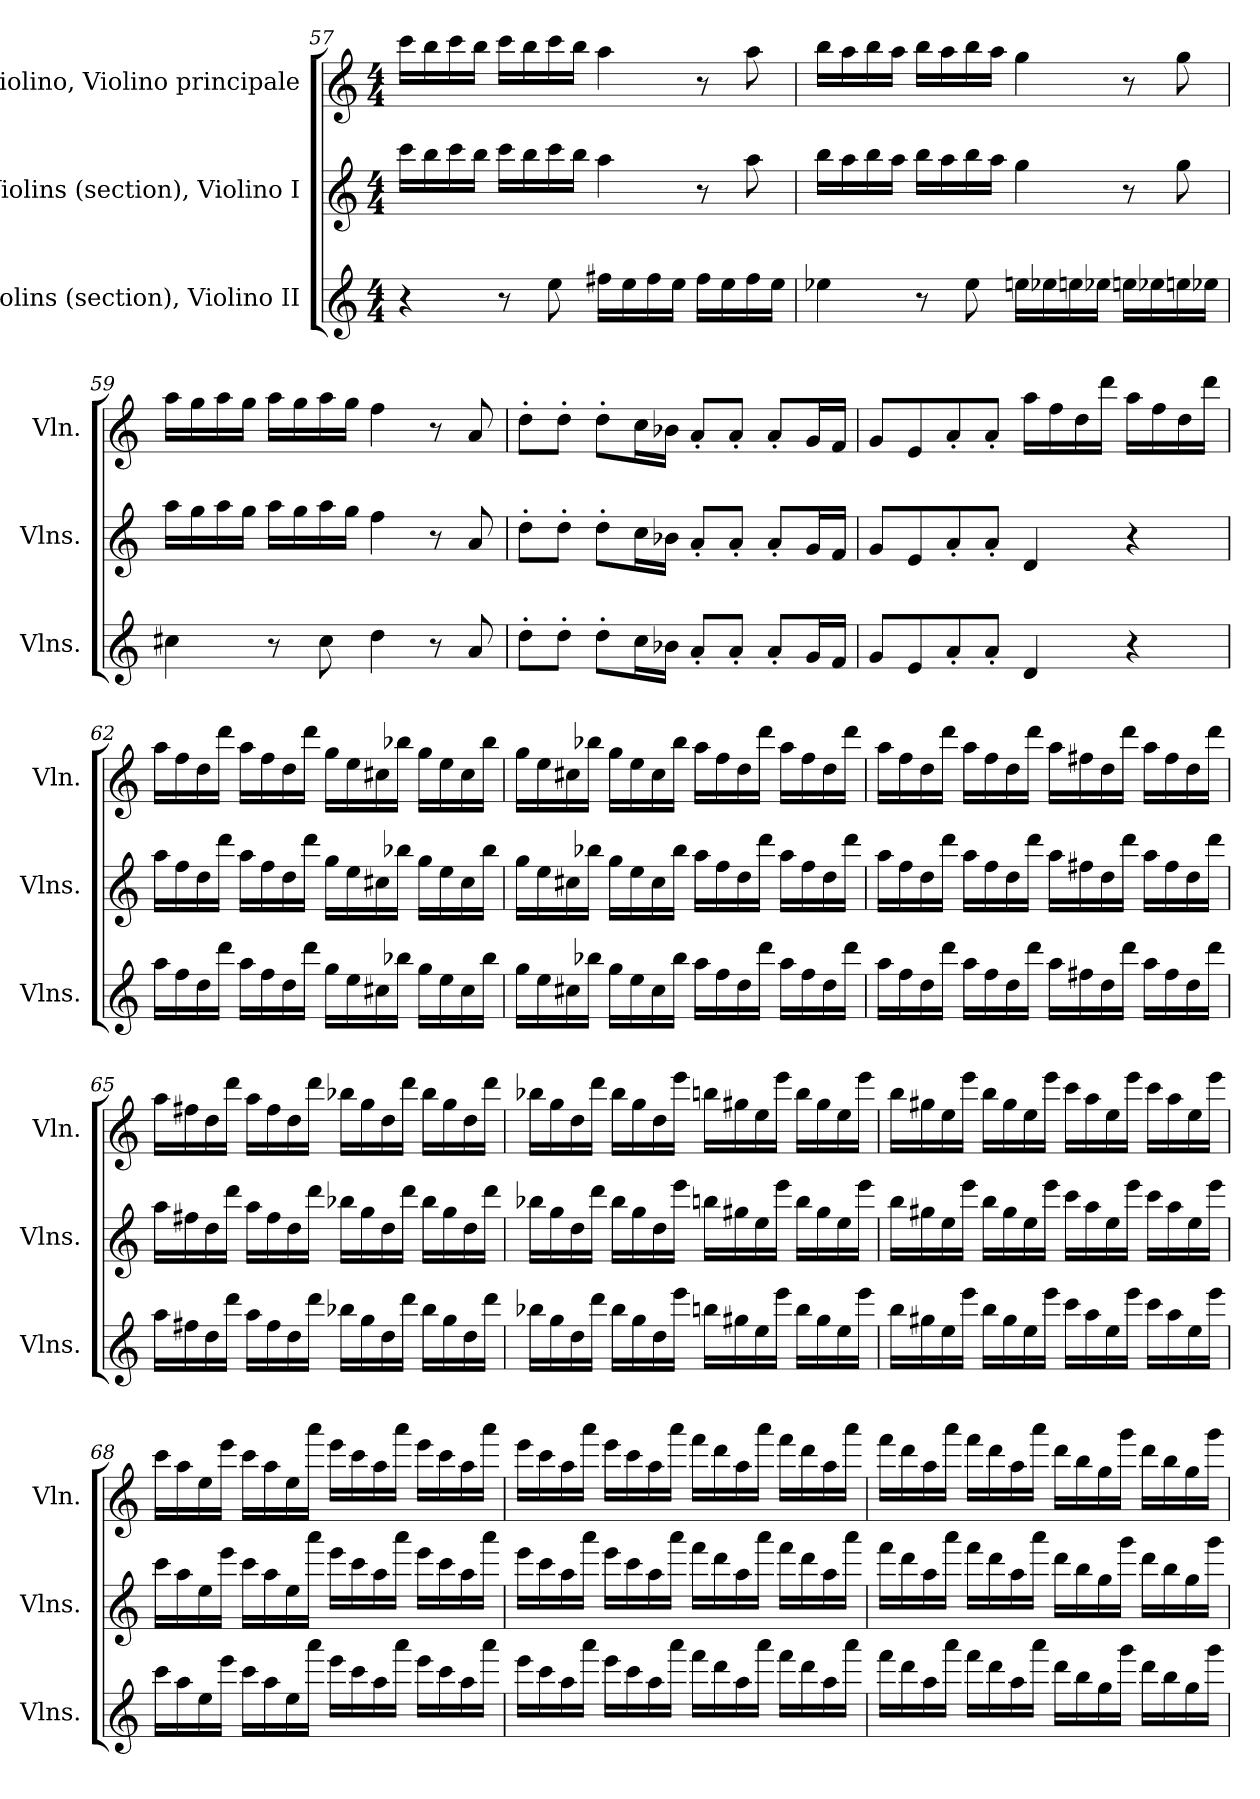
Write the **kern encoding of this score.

**kern	**kern	**kern
*part3	*part2	*part1
*staff3	*staff2	*staff1
*I"Violins (section), Violino II	*I"Violins (section), Violino I	*I"Violino, Violino principale
*I'Vlns.	*I'Vlns.	*I'Vln.
!!LO:LB:g=z
*clefG2	*clefG2	*clefG2
*k[]	*k[]	*k[]
*M4/4	*M4/4	*M4/4
=57	=57	=57
4r	16ccc\LL	16ccc\LL
.	16bb\	16bb\
.	16ccc\	16ccc\
.	16bb\JJ	16bb\JJ
8r	16ccc\LL	16ccc\LL
.	16bb\	16bb\
8ee\	16ccc\	16ccc\
.	16bb\JJ	16bb\JJ
16ff#X\LL	4aa\	4aa\
16ee\	.	.
16ff#\	.	.
16ee\JJ	.	.
16ff#\LL	8r	8r
16ee\	.	.
16ff#\	8aa\	8aa\
16ee\JJ	.	.
=58	=58	=58
4ee-X\	16bb\LL	16bb\LL
.	16aa\	16aa\
.	16bb\	16bb\
.	16aa\JJ	16aa\JJ
8r	16bb\LL	16bb\LL
.	16aa\	16aa\
8ee-\	16bb\	16bb\
.	16aa\JJ	16aa\JJ
16een\LL	4gg\	4gg\
16ee-X\	.	.
16een\	.	.
16ee-X\JJ	.	.
16een\LL	8r	8r
16ee-X\	.	.
16een\	8gg\	8gg\
16ee-X\JJ	.	.
!!LO:LB:g=z
=59	=59	=59
4cc#X\	16aa\LL	16aa\LL
.	16gg\	16gg\
.	16aa\	16aa\
.	16gg\JJ	16gg\JJ
8r	16aa\LL	16aa\LL
.	16gg\	16gg\
8cc#\	16aa\	16aa\
.	16gg\JJ	16gg\JJ
4dd\	4ff\	4ff\
8r	8r	8r
8a/	8a/	8a/
=60	=60	=60
8dd'\L	8dd'\L	8dd'\L
8dd'\J	8dd'\J	8dd'\J
8dd'\L	8dd'\L	8dd'\L
16cc\L	16cc\L	16cc\L
16b-X\JJ	16b-X\JJ	16b-X\JJ
8a'/L	8a'/L	8a'/L
8a'/J	8a'/J	8a'/J
8a'/L	8a'/L	8a'/L
16g/L	16g/L	16g/L
16f/JJ	16f/JJ	16f/JJ
=61	=61	=61
8g/L	8g/L	8g/L
8e/	8e/	8e/
8a'/	8a'/	8a'/
8a'/J	8a'/J	8a'/J
4d/	4d/	16aa\LL
.	.	16ff\
.	.	16dd\
.	.	16ddd\JJ
4r	4r	16aa\LL
.	.	16ff\
.	.	16dd\
.	.	16ddd\JJ
!!LO:LB:g=z
=62	=62	=62
16aa\LL	16aa\LL	16aa\LL
16ff\	16ff\	16ff\
16dd\	16dd\	16dd\
16ddd\JJ	16ddd\JJ	16ddd\JJ
16aa\LL	16aa\LL	16aa\LL
16ff\	16ff\	16ff\
16dd\	16dd\	16dd\
16ddd\JJ	16ddd\JJ	16ddd\JJ
16gg\LL	16gg\LL	16gg\LL
16ee\	16ee\	16ee\
16cc#X\	16cc#X\	16cc#X\
16bb-X\JJ	16bb-X\JJ	16bb-X\JJ
16gg\LL	16gg\LL	16gg\LL
16ee\	16ee\	16ee\
16cc#\	16cc#\	16cc#\
16bb-\JJ	16bb-\JJ	16bb-\JJ
=63	=63	=63
16gg\LL	16gg\LL	16gg\LL
16ee\	16ee\	16ee\
16cc#X\	16cc#X\	16cc#X\
16bb-X\JJ	16bb-X\JJ	16bb-X\JJ
16gg\LL	16gg\LL	16gg\LL
16ee\	16ee\	16ee\
16cc#\	16cc#\	16cc#\
16bb-\JJ	16bb-\JJ	16bb-\JJ
16aa\LL	16aa\LL	16aa\LL
16ff\	16ff\	16ff\
16dd\	16dd\	16dd\
16ddd\JJ	16ddd\JJ	16ddd\JJ
16aa\LL	16aa\LL	16aa\LL
16ff\	16ff\	16ff\
16dd\	16dd\	16dd\
16ddd\JJ	16ddd\JJ	16ddd\JJ
!!LO:LB:g=z
=64	=64	=64
16aa\LL	16aa\LL	16aa\LL
16ff\	16ff\	16ff\
16dd\	16dd\	16dd\
16ddd\JJ	16ddd\JJ	16ddd\JJ
16aa\LL	16aa\LL	16aa\LL
16ff\	16ff\	16ff\
16dd\	16dd\	16dd\
16ddd\JJ	16ddd\JJ	16ddd\JJ
16aa\LL	16aa\LL	16aa\LL
16ff#X\	16ff#X\	16ff#X\
16dd\	16dd\	16dd\
16ddd\JJ	16ddd\JJ	16ddd\JJ
16aa\LL	16aa\LL	16aa\LL
16ff#\	16ff#\	16ff#\
16dd\	16dd\	16dd\
16ddd\JJ	16ddd\JJ	16ddd\JJ
=65	=65	=65
16aa\LL	16aa\LL	16aa\LL
16ff#X\	16ff#X\	16ff#X\
16dd\	16dd\	16dd\
16ddd\JJ	16ddd\JJ	16ddd\JJ
16aa\LL	16aa\LL	16aa\LL
16ff#\	16ff#\	16ff#\
16dd\	16dd\	16dd\
16ddd\JJ	16ddd\JJ	16ddd\JJ
16bb-X\LL	16bb-X\LL	16bb-X\LL
16gg\	16gg\	16gg\
16dd\	16dd\	16dd\
16ddd\JJ	16ddd\JJ	16ddd\JJ
16bb-\LL	16bb-\LL	16bb-\LL
16gg\	16gg\	16gg\
16dd\	16dd\	16dd\
16ddd\JJ	16ddd\JJ	16ddd\JJ
!!LO:PB:g=z
=66	=66	=66
16bb-X\LL	16bb-X\LL	16bb-X\LL
16gg\	16gg\	16gg\
16dd\	16dd\	16dd\
16ddd\JJ	16ddd\JJ	16ddd\JJ
16bb-\LL	16bb-\LL	16bb-\LL
16gg\	16gg\	16gg\
16dd\	16dd\	16dd\
16eee\JJ	16eee\JJ	16eee\JJ
16bbn\LL	16bbn\LL	16bbn\LL
16gg#X\	16gg#X\	16gg#X\
16ee\	16ee\	16ee\
16eee\JJ	16eee\JJ	16eee\JJ
16bb\LL	16bb\LL	16bb\LL
16gg#\	16gg#\	16gg#\
16ee\	16ee\	16ee\
16eee\JJ	16eee\JJ	16eee\JJ
=67	=67	=67
16bb\LL	16bb\LL	16bb\LL
16gg#X\	16gg#X\	16gg#X\
16ee\	16ee\	16ee\
16eee\JJ	16eee\JJ	16eee\JJ
16bb\LL	16bb\LL	16bb\LL
16gg#\	16gg#\	16gg#\
16ee\	16ee\	16ee\
16eee\JJ	16eee\JJ	16eee\JJ
16ccc\LL	16ccc\LL	16ccc\LL
16aa\	16aa\	16aa\
16ee\	16ee\	16ee\
16eee\JJ	16eee\JJ	16eee\JJ
16ccc\LL	16ccc\LL	16ccc\LL
16aa\	16aa\	16aa\
16ee\	16ee\	16ee\
16eee\JJ	16eee\JJ	16eee\JJ
!!LO:LB:g=z
=68	=68	=68
16ccc\LL	16ccc\LL	16ccc\LL
16aa\	16aa\	16aa\
16ee\	16ee\	16ee\
16eee\JJ	16eee\JJ	16eee\JJ
16ccc\LL	16ccc\LL	16ccc\LL
16aa\	16aa\	16aa\
16ee\	16ee\	16ee\
16aaa\JJ	16aaa\JJ	16aaa\JJ
16eee\LL	16eee\LL	16eee\LL
16ccc\	16ccc\	16ccc\
16aa\	16aa\	16aa\
16aaa\JJ	16aaa\JJ	16aaa\JJ
16eee\LL	16eee\LL	16eee\LL
16ccc\	16ccc\	16ccc\
16aa\	16aa\	16aa\
16aaa\JJ	16aaa\JJ	16aaa\JJ
=69	=69	=69
16eee\LL	16eee\LL	16eee\LL
16ccc\	16ccc\	16ccc\
16aa\	16aa\	16aa\
16aaa\JJ	16aaa\JJ	16aaa\JJ
16eee\LL	16eee\LL	16eee\LL
16ccc\	16ccc\	16ccc\
16aa\	16aa\	16aa\
16aaa\JJ	16aaa\JJ	16aaa\JJ
16fff\LL	16fff\LL	16fff\LL
16ddd\	16ddd\	16ddd\
16aa\	16aa\	16aa\
16aaa\JJ	16aaa\JJ	16aaa\JJ
16fff\LL	16fff\LL	16fff\LL
16ddd\	16ddd\	16ddd\
16aa\	16aa\	16aa\
16aaa\JJ	16aaa\JJ	16aaa\JJ
!!LO:LB:g=z
=70	=70	=70
16fff\LL	16fff\LL	16fff\LL
16ddd\	16ddd\	16ddd\
16aa\	16aa\	16aa\
16aaa\JJ	16aaa\JJ	16aaa\JJ
16fff\LL	16fff\LL	16fff\LL
16ddd\	16ddd\	16ddd\
16aa\	16aa\	16aa\
16aaa\JJ	16aaa\JJ	16aaa\JJ
16ddd\LL	16ddd\LL	16ddd\LL
16bb\	16bb\	16bb\
16gg\	16gg\	16gg\
16ggg\JJ	16ggg\JJ	16ggg\JJ
16ddd\LL	16ddd\LL	16ddd\LL
16bb\	16bb\	16bb\
16gg\	16gg\	16gg\
16ggg\JJ	16ggg\JJ	16ggg\JJ
=	=	=
*-	*-	*-
